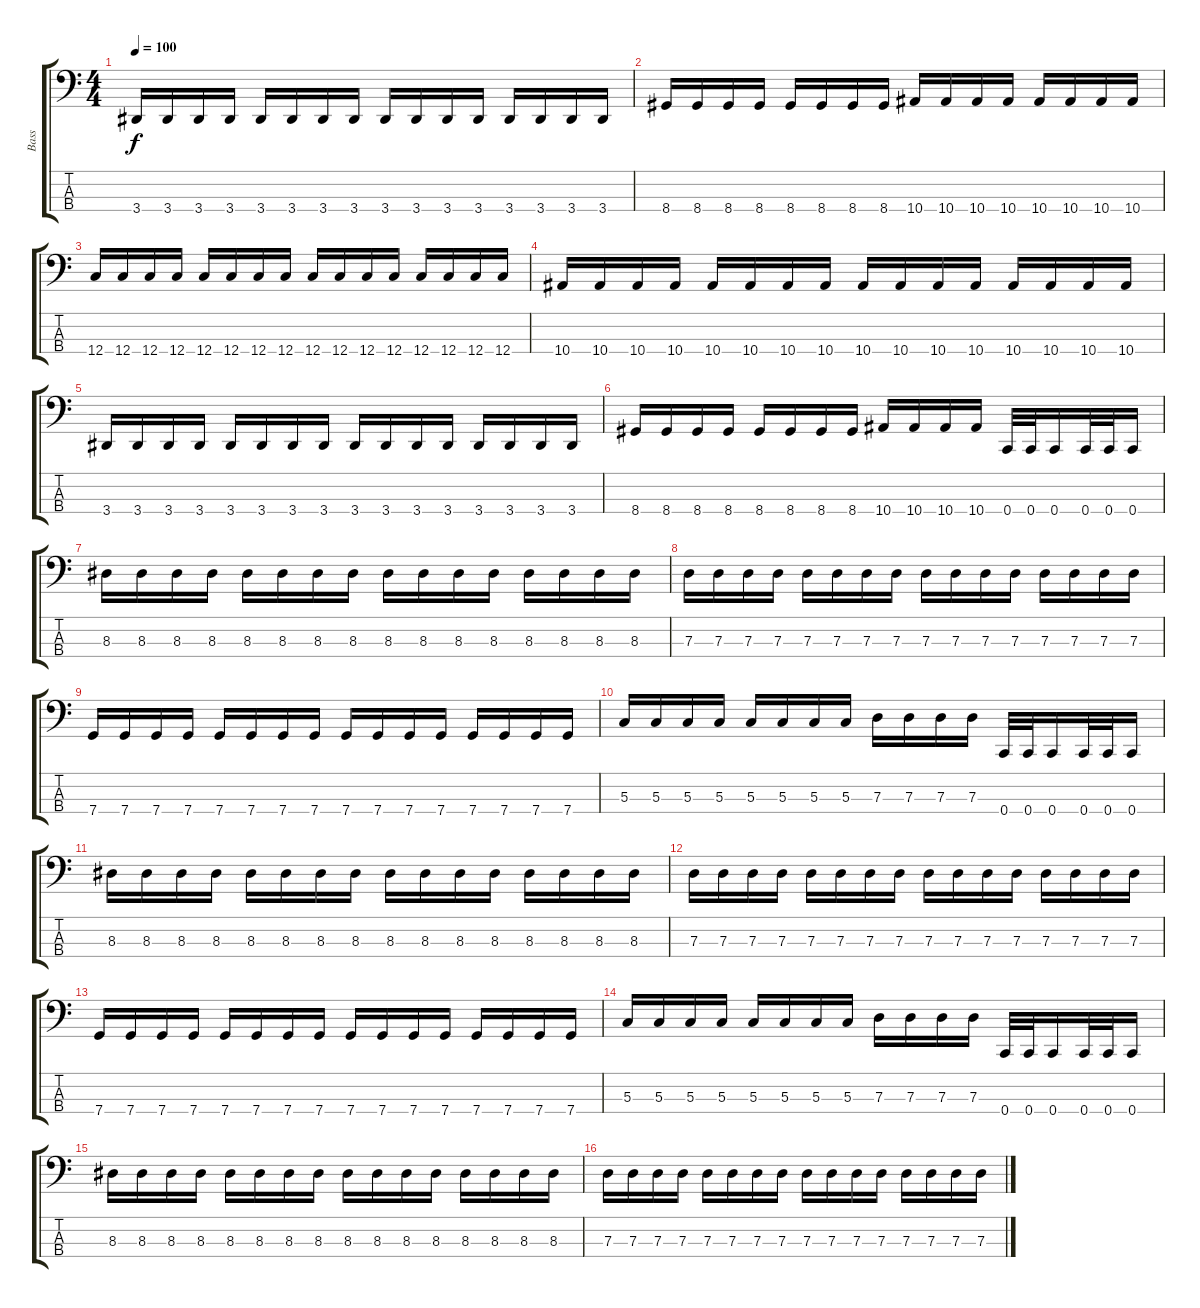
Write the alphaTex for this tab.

\track ("Bass" "Bass") {instrument electricbassfinger}
\staff {score tabs}
\tuning (F2 C2 G1 C1) {hide}
\ts (4 4)
\tempo 100
\clef f4
\ks c
3.4.16{dy f} 3.4.16 3.4.16 3.4.16 3.4.16 3.4.16 3.4.16 3.4.16 3.4.16 3.4.16 3.4.16 3.4.16 3.4.16 3.4.16 3.4.16 3.4.16 |
8.4.16 8.4.16 8.4.16 8.4.16 8.4.16 8.4.16 8.4.16 8.4.16 10.4.16 10.4.16 10.4.16 10.4.16 10.4.16 10.4.16 10.4.16 10.4.16 |
12.4.16 12.4.16 12.4.16 12.4.16 12.4.16 12.4.16 12.4.16 12.4.16 12.4.16 12.4.16 12.4.16 12.4.16 12.4.16 12.4.16 12.4.16 12.4.16 |
10.4.16 10.4.16 10.4.16 10.4.16 10.4.16 10.4.16 10.4.16 10.4.16 10.4.16 10.4.16 10.4.16 10.4.16 10.4.16 10.4.16 10.4.16 10.4.16 |
3.4.16 3.4.16 3.4.16 3.4.16 3.4.16 3.4.16 3.4.16 3.4.16 3.4.16 3.4.16 3.4.16 3.4.16 3.4.16 3.4.16 3.4.16 3.4.16 |
8.4.16 8.4.16 8.4.16 8.4.16 8.4.16 8.4.16 8.4.16 8.4.16 10.4.16 10.4.16 10.4.16 10.4.16 0.4.32 0.4.32 0.4.16 0.4.32 0.4.32 0.4.16 |
8.3.16 8.3.16 8.3.16 8.3.16 8.3.16 8.3.16 8.3.16 8.3.16 8.3.16 8.3.16 8.3.16 8.3.16 8.3.16 8.3.16 8.3.16 8.3.16 |
7.3.16 7.3.16 7.3.16 7.3.16 7.3.16 7.3.16 7.3.16 7.3.16 7.3.16 7.3.16 7.3.16 7.3.16 7.3.16 7.3.16 7.3.16 7.3.16 |
7.4.16 7.4.16 7.4.16 7.4.16 7.4.16 7.4.16 7.4.16 7.4.16 7.4.16 7.4.16 7.4.16 7.4.16 7.4.16 7.4.16 7.4.16 7.4.16 |
5.3.16 5.3.16 5.3.16 5.3.16 5.3.16 5.3.16 5.3.16 5.3.16 7.3.16 7.3.16 7.3.16 7.3.16 0.4.32 0.4.32 0.4.16 0.4.32 0.4.32 0.4.16 |
8.3.16 8.3.16 8.3.16 8.3.16 8.3.16 8.3.16 8.3.16 8.3.16 8.3.16 8.3.16 8.3.16 8.3.16 8.3.16 8.3.16 8.3.16 8.3.16 |
7.3.16 7.3.16 7.3.16 7.3.16 7.3.16 7.3.16 7.3.16 7.3.16 7.3.16 7.3.16 7.3.16 7.3.16 7.3.16 7.3.16 7.3.16 7.3.16 |
7.4.16 7.4.16 7.4.16 7.4.16 7.4.16 7.4.16 7.4.16 7.4.16 7.4.16 7.4.16 7.4.16 7.4.16 7.4.16 7.4.16 7.4.16 7.4.16 |
5.3.16 5.3.16 5.3.16 5.3.16 5.3.16 5.3.16 5.3.16 5.3.16 7.3.16 7.3.16 7.3.16 7.3.16 0.4.32 0.4.32 0.4.16 0.4.32 0.4.32 0.4.16 |
8.3.16 8.3.16 8.3.16 8.3.16 8.3.16 8.3.16 8.3.16 8.3.16 8.3.16 8.3.16 8.3.16 8.3.16 8.3.16 8.3.16 8.3.16 8.3.16 |
7.3.16 7.3.16 7.3.16 7.3.16 7.3.16 7.3.16 7.3.16 7.3.16 7.3.16 7.3.16 7.3.16 7.3.16 7.3.16 7.3.16 7.3.16 7.3.16
